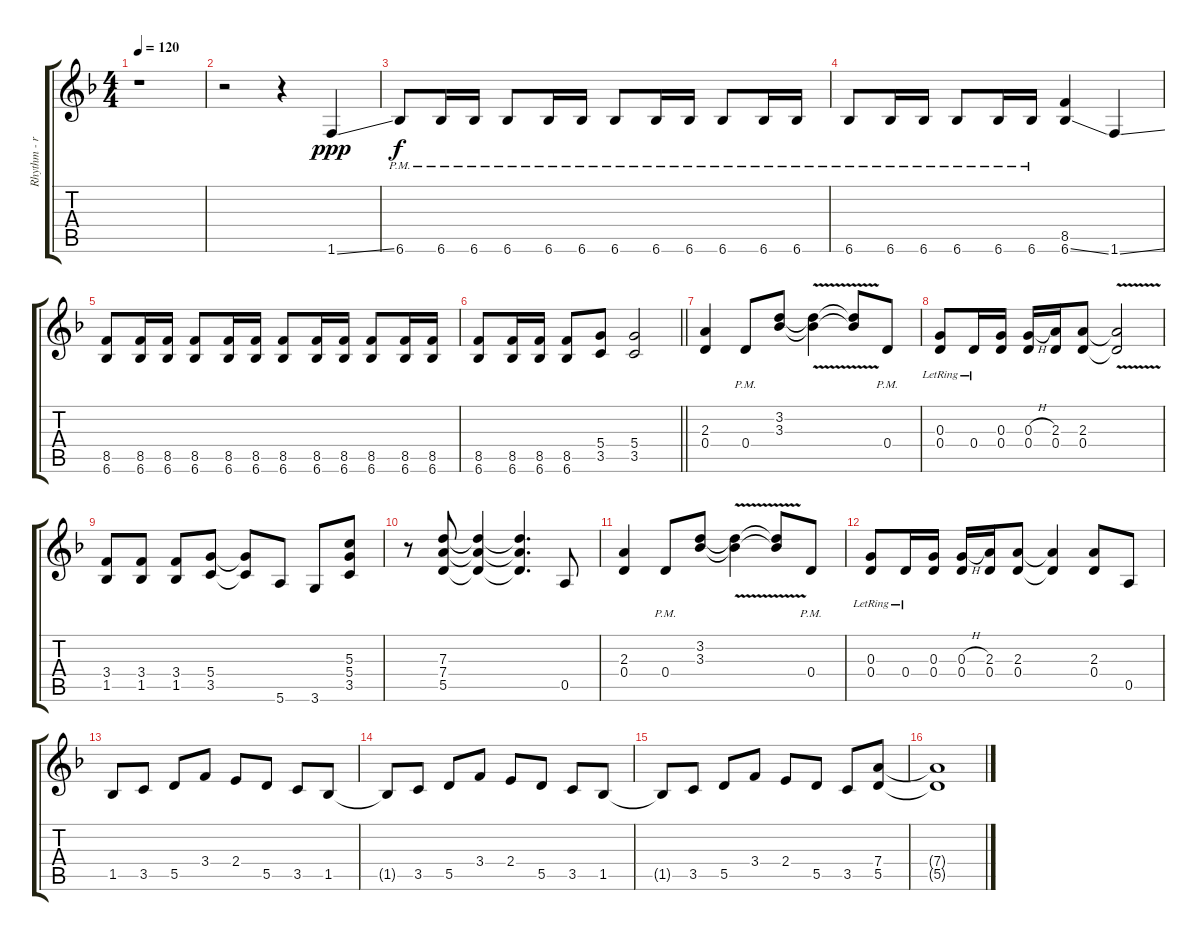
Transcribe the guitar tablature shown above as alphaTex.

\track ("Rhythm - right" "Rhythm - r") {instrument distortionguitar}
\staff {score tabs}
\tuning (E4 B3 G3 D3 A2 E2) {hide}
\ts (4 4)
\tempo 120
\clef g2
\ks dminor
r.1{dy f} |
r.2{volume 8} r.4 1.6{ss}.4{dy ppp} |
6.6{pm}.8{dy f} 6.6{pm}.16 6.6{pm}.16 6.6{pm}.8 6.6{pm}.16 6.6{pm}.16 6.6{pm}.8 6.6{pm}.16 6.6{pm}.16 6.6{pm}.8 6.6{pm}.16 6.6{pm}.16 |
6.6{pm}.8 6.6{pm}.16 6.6{pm}.16 6.6{pm}.8 6.6{pm}.16 6.6{pm}.16 (8.5 6.6{ss}).4 1.6{ss}.4 |
(8.5 6.6).8 (8.5 6.6).16 (8.5 6.6).16 (8.5 6.6).8 (8.5 6.6).16 (8.5 6.6).16 (8.5 6.6).8 (8.5 6.6).16 (8.5 6.6).16 (8.5 6.6).8 (8.5 6.6).16 (8.5 6.6).16 |
\barLineRight lightlight
(8.5 6.6).8 (8.5 6.6).16 (8.5 6.6).16 (8.5 6.6).8 (5.4 3.5).8 (5.4 3.5).2 |
(2.3 0.4).4 0.4{pm}.8 (3.2 3.3).8 (3.2{v t} 3.3{v t}).4 (3.2{t} 3.3{t}).8 0.4{pm}.8 |
(0.3{lr} 0.4{lr}).8 0.4{lr}.16 (0.3 0.4).16 (0.3{h} 0.4).16 (2.3 0.4).16 (2.3 0.4).8 (2.3{v t} 0.4{t}).2 |
(3.4 1.5).8 (3.4 1.5).8 (3.4 1.5).8 (5.4 3.5).8 (5.4{t} 3.5{t}).8 5.6.8 3.6.8 (5.3 5.4 3.5).8 |
r.8 (7.3 7.4 5.5).8 (7.3{t} 7.4{t} 5.5{t}).4 (7.3{t} 7.4{t} 5.5{t}).4{d} 0.5.8 |
(2.3 0.4).4 0.4{pm}.8 (3.2 3.3).8 (3.2{v t} 3.3{v t}).4 (3.2{t} 3.3{t}).8 0.4{pm}.8 |
(0.3{lr} 0.4{lr}).8 0.4{lr}.16 (0.3 0.4).16 (0.3{h} 0.4).16 (2.3 0.4).16 (2.3 0.4).8 (2.3{t} 0.4{t}).4 (2.3 0.4).8 0.5.8 |
1.5.8 3.5.8 5.5.8 3.4.8 2.4.8 5.5.8 3.5.8 1.5.8 |
1.5{t}.8 3.5.8 5.5.8 3.4.8 2.4.8 5.5.8 3.5.8 1.5.8 |
1.5{t}.8 3.5.8 5.5.8 3.4.8 2.4.8 5.5.8 3.5.8 (7.4 5.5).8 |
(7.4{t} 5.5{t}).1
